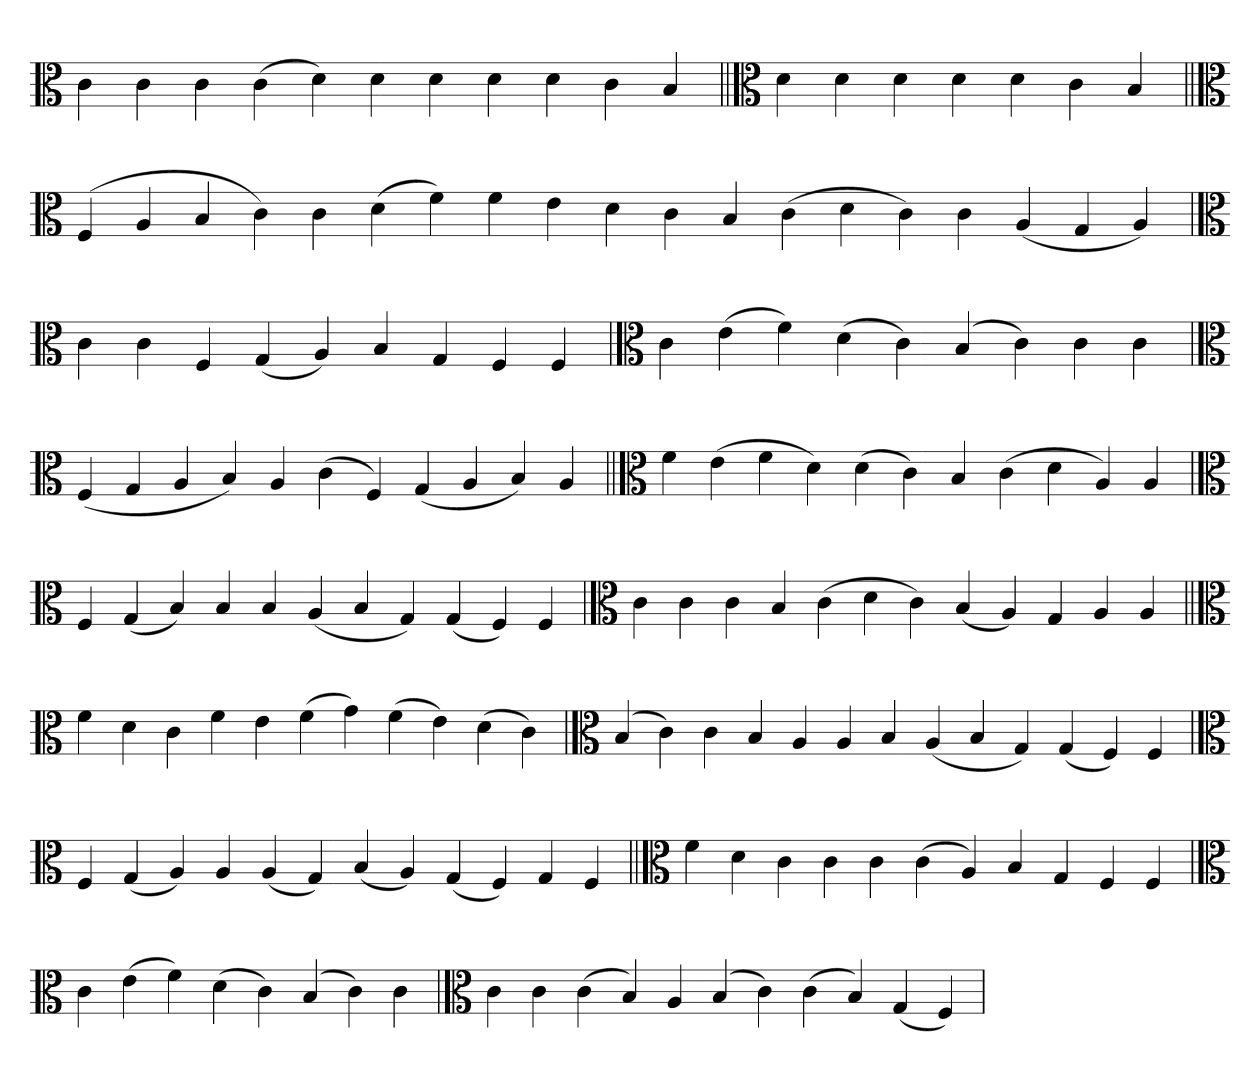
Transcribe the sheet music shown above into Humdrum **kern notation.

**kern
*part1
*staff1
*clefC3
=
4c
4c
4c
(4c
4d)
4d
4d
4d
4d
4c
4B
=||
*clefC3
4d
4d
4d
4d
4d
4c
4B
=||
*clefC3
(4F
4A
4B
4c)
4c
(4d
4f)
4f
4e
4d
4c
4B
(4c
4d
4c)
4c
(4A
4G
4A)
=`
*clefC3
4c
4c
4F
(4G
4A)
4B
4G
4F
4F
='
*clefC3
4c
(4e
4f)
(4d
4c)
(4B
4c)
4c
4c
=`
*clefC3
(4F
4G
4A
4B)
4A
(4c
4F)
(4G
4A
4B)
4A
=||
*clefC3
4f
(4e
4f
4d)
(4d
4c)
4B
(4c
4d
4A)
4A
='
*clefC3
4F
(4G
4B)
4B
4B
(4A
4B
4G)
(4G
4F)
4F
=`
*clefC3
4c
4c
4c
4B
(4c
4d
4c)
(4B
4A)
4G
4A
4A
=||
*clefC3
4f
4d
4c
4f
4e
(4f
4g)
(4f
4e)
(4d
4c)
=`
*clefC3
(4B
4c)
4c
4B
4A
4A
4B
(4A
4B
4G)
(4G
4F)
4F
='
*clefC3
4F
(4G
4A)
4A
(4A
4G)
(4B
4A)
(4G
4F)
4G
4F
=||
*clefC3
4f
4d
4c
4c
4c
(4c
4A)
4B
4G
4F
4F
=`
*clefC3
4c
(4e
4f)
(4d
4c)
(4B
4c)
4c
='
*clefC3
4c
4c
(4c
4B)
4A
(4B
4c)
(4c
4B)
(4G
4F)
=`
*-
